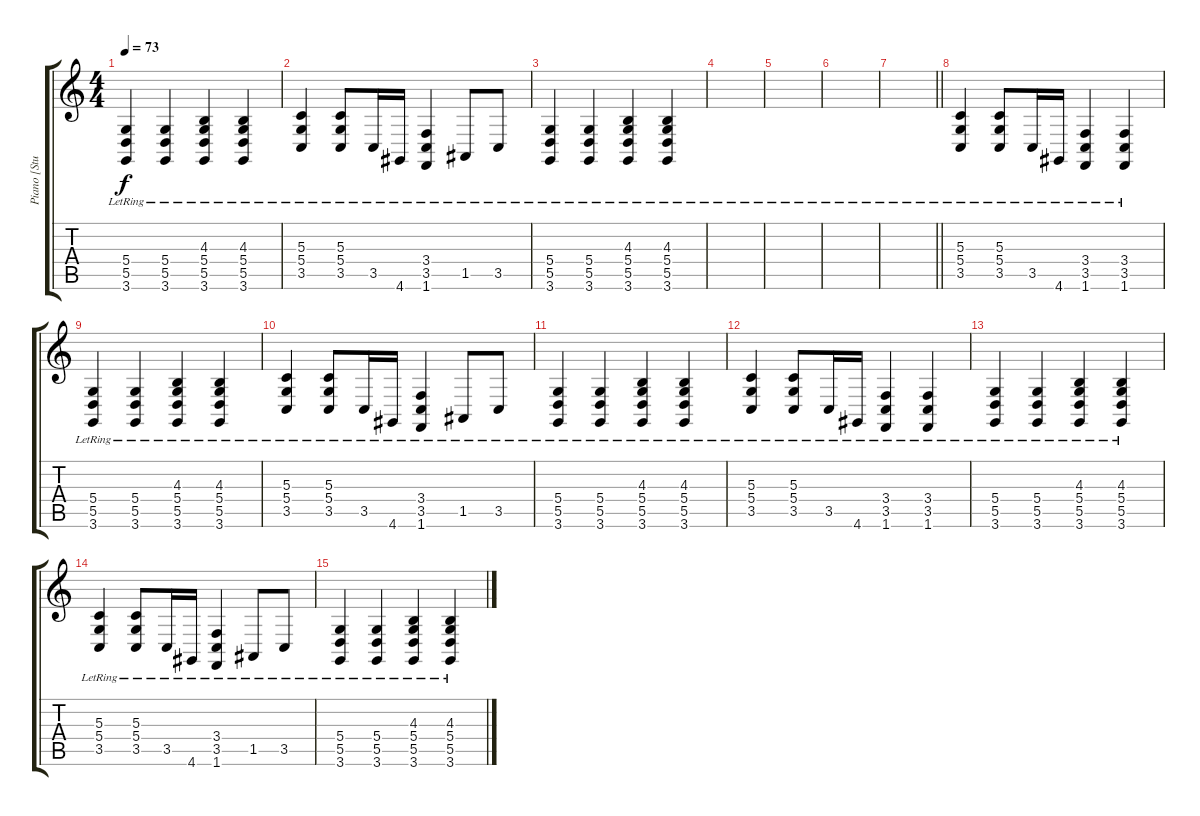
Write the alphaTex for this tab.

\track ("Piano [Studio]" "Piano [Stu") {instrument acousticgrandpiano}
\staff {score tabs}
\tuning (E4 B3 G3 D3 A2 E2) {hide}
\ts (4 4)
\tempo 73
\clef g2
\ks c
(5.4{lr} 5.5{lr} 3.6{lr}).4{dy f} (5.4{lr} 5.5{lr} 3.6{lr}).4 (4.3{lr} 5.4{lr} 5.5{lr} 3.6{lr}).4 (4.3{lr} 5.4{lr} 5.5{lr} 3.6{lr}).4 |
(5.3{lr} 5.4{lr} 3.5{lr}).4 (5.3{lr} 5.4{lr} 3.5{lr}).8 3.5{lr}.16 4.6{lr}.16 (3.4{lr} 3.5{lr} 1.6{lr}).4 1.5{lr}.8 3.5{lr}.8 |
(5.4{lr} 5.5{lr} 3.6{lr}).4 (5.4{lr} 5.5{lr} 3.6{lr}).4 (4.3{lr} 5.4{lr} 5.5{lr} 3.6{lr}).4 (4.3{lr} 5.4{lr} 5.5{lr} 3.6{lr}).4 |
|
|
|
\barLineRight lightlight
|
(5.3{lr} 5.4{lr} 3.5{lr}).4 (5.3{lr} 5.4{lr} 3.5{lr}).8 3.5{lr}.16 4.6{lr}.16 (3.4{lr} 3.5{lr} 1.6{lr}).4 (3.4{lr} 3.5{lr} 1.6{lr}).4 |
(5.4{lr} 5.5{lr} 3.6{lr}).4 (5.4{lr} 5.5{lr} 3.6{lr}).4 (4.3{lr} 5.4{lr} 5.5{lr} 3.6{lr}).4 (4.3{lr} 5.4{lr} 5.5{lr} 3.6{lr}).4 |
(5.3{lr} 5.4{lr} 3.5{lr}).4 (5.3{lr} 5.4{lr} 3.5{lr}).8 3.5{lr}.16 4.6{lr}.16 (3.4{lr} 3.5{lr} 1.6{lr}).4 1.5{lr}.8 3.5{lr}.8 |
(5.4{lr} 5.5{lr} 3.6{lr}).4 (5.4{lr} 5.5{lr} 3.6{lr}).4 (4.3{lr} 5.4{lr} 5.5{lr} 3.6{lr}).4 (4.3{lr} 5.4{lr} 5.5{lr} 3.6{lr}).4 |
(5.3{lr} 5.4{lr} 3.5{lr}).4 (5.3{lr} 5.4{lr} 3.5{lr}).8 3.5{lr}.16 4.6{lr}.16 (3.4{lr} 3.5{lr} 1.6{lr}).4 (3.4{lr} 3.5{lr} 1.6{lr}).4 |
(5.4{lr} 5.5{lr} 3.6{lr}).4 (5.4{lr} 5.5{lr} 3.6{lr}).4 (4.3{lr} 5.4{lr} 5.5{lr} 3.6{lr}).4 (4.3{lr} 5.4{lr} 5.5{lr} 3.6{lr}).4 |
(5.3{lr} 5.4{lr} 3.5{lr}).4 (5.3{lr} 5.4{lr} 3.5{lr}).8 3.5{lr}.16 4.6{lr}.16 (3.4{lr} 3.5{lr} 1.6{lr}).4 1.5{lr}.8 3.5{lr}.8 |
(5.4{lr} 5.5{lr} 3.6{lr}).4 (5.4{lr} 5.5{lr} 3.6{lr}).4 (4.3{lr} 5.4{lr} 5.5{lr} 3.6{lr}).4 (4.3{lr} 5.4{lr} 5.5{lr} 3.6{lr}).4
